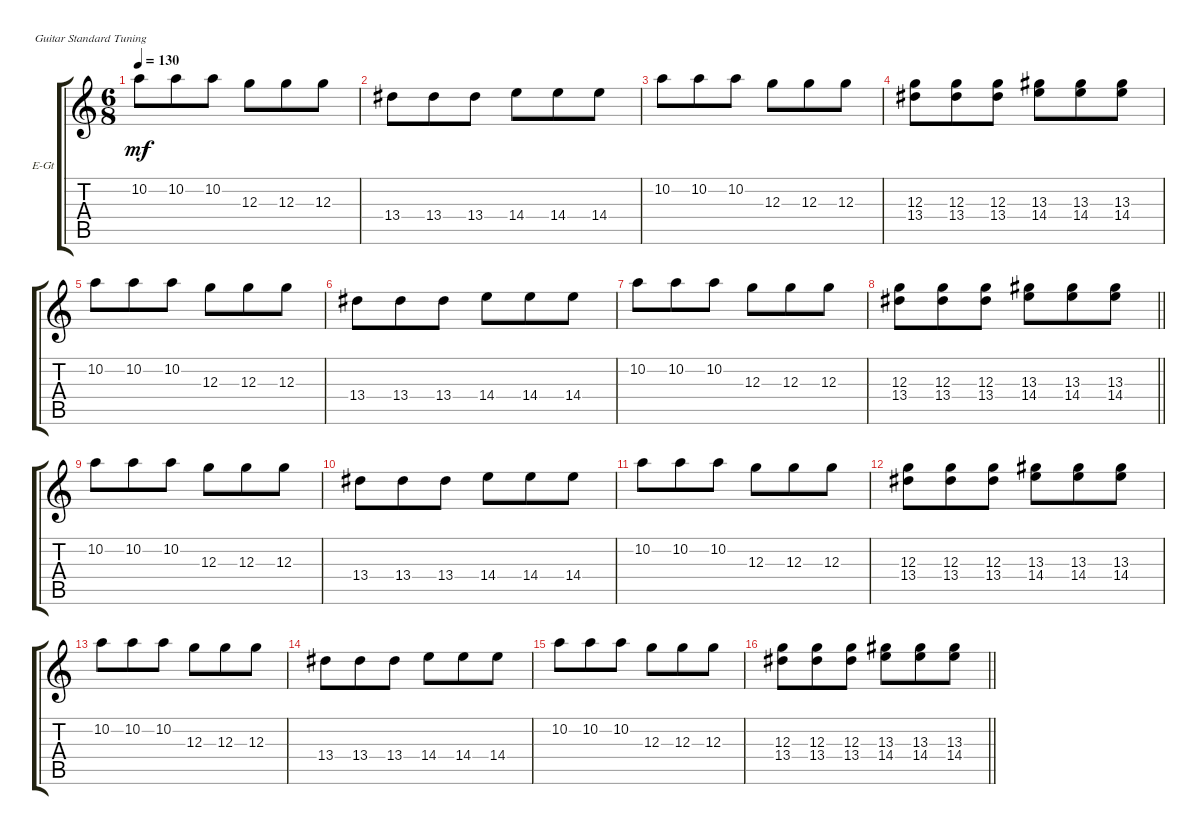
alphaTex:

\bracketExtendMode groupsimilarinstruments
\firstSystemTrackNameOrientation horizontal
\otherSystemsTrackNameOrientation horizontal
\track ("guitar harmony (Anton Melichov)" "E-Gt") {instrument electricguitarclean}
\staff {score tabs}
\tuning (E4 B3 G3 D3 A2 E2)
\ts (6 8)
\tempo 130
\clef g2
\scale
0.333333
\ks aminor
10.2.8{dy mf} 10.2.8 10.2.8 12.3.8 12.3.8 12.3.8 |
\scale
0.333333 13.4.8 13.4.8 13.4.8 14.4.8 14.4.8 14.4.8 |
\scale
0.333333 10.2.8 10.2.8 10.2.8 12.3.8 12.3.8 12.3.8 |
\scale
0.333333 (13.4 12.3).8 (13.4 12.3).8 (13.4 12.3).8 (14.4 13.3).8 (14.4 13.3).8 (14.4 13.3).8 |
\scale
0.333333 10.2.8 10.2.8 10.2.8 12.3.8 12.3.8 12.3.8 |
\scale
0.333333 13.4.8 13.4.8 13.4.8 14.4.8 14.4.8 14.4.8 |
\scale
0.333333 10.2.8 10.2.8 10.2.8 12.3.8 12.3.8 12.3.8 |
\scale
0.333333
\barLineRight lightlight
(13.4 12.3).8 (13.4 12.3).8 (13.4 12.3).8 (14.4 13.3).8 (14.4 13.3).8 (14.4 13.3).8 |
\scale
0.333333 10.2.8 10.2.8 10.2.8 12.3.8 12.3.8 12.3.8 |
\scale
0.333333 13.4.8 13.4.8 13.4.8 14.4.8 14.4.8 14.4.8 |
\scale
0.333333 10.2.8 10.2.8 10.2.8 12.3.8 12.3.8 12.3.8 |
\scale
0.333333 (13.4 12.3).8 (13.4 12.3).8 (13.4 12.3).8 (14.4 13.3).8 (14.4 13.3).8 (14.4 13.3).8 |
\scale
0.333333 10.2.8 10.2.8 10.2.8 12.3.8 12.3.8 12.3.8 |
\scale
0.333333 13.4.8 13.4.8 13.4.8 14.4.8 14.4.8 14.4.8 |
\scale
0.333333 10.2.8 10.2.8 10.2.8 12.3.8 12.3.8 12.3.8 |
\scale
0.333333
\barLineRight lightlight
(13.4 12.3).8 (13.4 12.3).8 (13.4 12.3).8 (14.4 13.3).8 (14.4 13.3).8 (14.4 13.3).8
